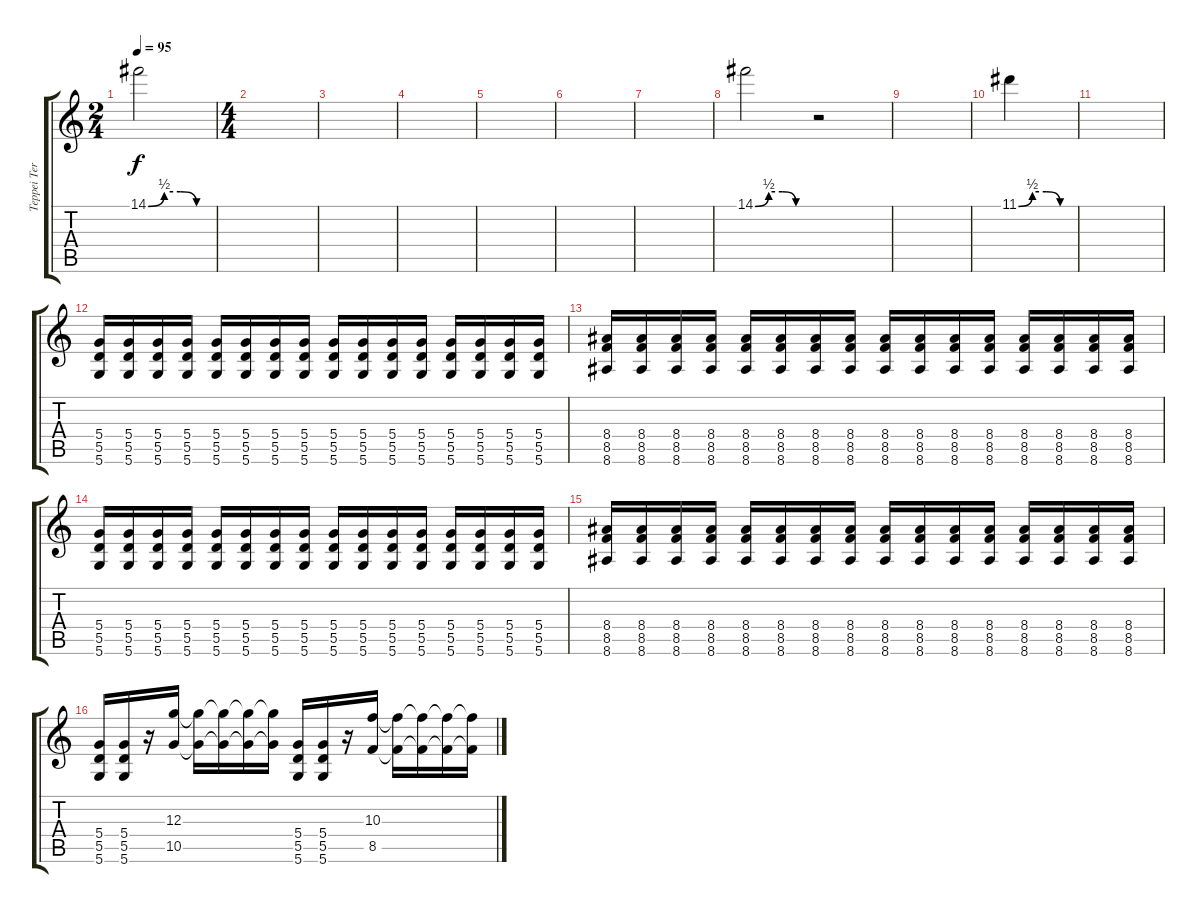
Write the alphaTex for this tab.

\track ("Teppei Teranishi" "Teppei Ter") {instrument overdrivenguitar}
\staff {score tabs}
\tuning (E4 B3 G3 D3 A2 D2) {hide}
\ts (2 4)
\tempo 95
\clef g2
\ks c
14.1{be (custom 0 0 15 2 30 2 45 0 60 0)}.2{dy f volume 13 instrument pad8sweep} |
\ts (4 4)
|
|
|
|
|
|
14.1{be (custom 0 0 15 2 30 2 45 0 60 0)}.2 r.2 |
|
11.1{be (custom 0 0 15 2 30 2 45 0 60 0)}.4 |
|
(5.4 5.5 5.6).16{volume 15 instrument overdrivenguitar} (5.4 5.5 5.6).16 (5.4 5.5 5.6).16 (5.4 5.5 5.6).16 (5.4 5.5 5.6).16 (5.4 5.5 5.6).16 (5.4 5.5 5.6).16 (5.4 5.5 5.6).16 (5.4 5.5 5.6).16 (5.4 5.5 5.6).16 (5.4 5.5 5.6).16 (5.4 5.5 5.6).16 (5.4 5.5 5.6).16 (5.4 5.5 5.6).16 (5.4 5.5 5.6).16 (5.4 5.5 5.6).16 |
(8.4 8.5 8.6).16 (8.4 8.5 8.6).16 (8.4 8.5 8.6).16 (8.4 8.5 8.6).16 (8.4 8.5 8.6).16 (8.4 8.5 8.6).16 (8.4 8.5 8.6).16 (8.4 8.5 8.6).16 (8.4 8.5 8.6).16 (8.4 8.5 8.6).16 (8.4 8.5 8.6).16 (8.4 8.5 8.6).16 (8.4 8.5 8.6).16 (8.4 8.5 8.6).16 (8.4 8.5 8.6).16 (8.4 8.5 8.6).16 |
(5.4 5.5 5.6).16 (5.4 5.5 5.6).16 (5.4 5.5 5.6).16 (5.4 5.5 5.6).16 (5.4 5.5 5.6).16 (5.4 5.5 5.6).16 (5.4 5.5 5.6).16 (5.4 5.5 5.6).16 (5.4 5.5 5.6).16 (5.4 5.5 5.6).16 (5.4 5.5 5.6).16 (5.4 5.5 5.6).16 (5.4 5.5 5.6).16 (5.4 5.5 5.6).16 (5.4 5.5 5.6).16 (5.4 5.5 5.6).16 |
(8.4 8.5 8.6).16 (8.4 8.5 8.6).16 (8.4 8.5 8.6).16 (8.4 8.5 8.6).16 (8.4 8.5 8.6).16 (8.4 8.5 8.6).16 (8.4 8.5 8.6).16 (8.4 8.5 8.6).16 (8.4 8.5 8.6).16 (8.4 8.5 8.6).16 (8.4 8.5 8.6).16 (8.4 8.5 8.6).16 (8.4 8.5 8.6).16 (8.4 8.5 8.6).16 (8.4 8.5 8.6).16 (8.4 8.5 8.6).16 |
(5.4 5.5 5.6).16 (5.4 5.5 5.6).16 r.16 (12.3 10.5).16 (12.3{t} 10.5{t}).16 (12.3{t} 10.5{t}).16 (12.3{t} 10.5{t}).16 (12.3{t} 10.5{t}).16 (5.4 5.5 5.6).16 (5.4 5.5 5.6).16 r.16 (10.3 8.5).16 (10.3{t} 8.5{t}).16 (10.3{t} 8.5{t}).16 (10.3{t} 8.5{t}).16 (10.3{t} 8.5{t}).16
